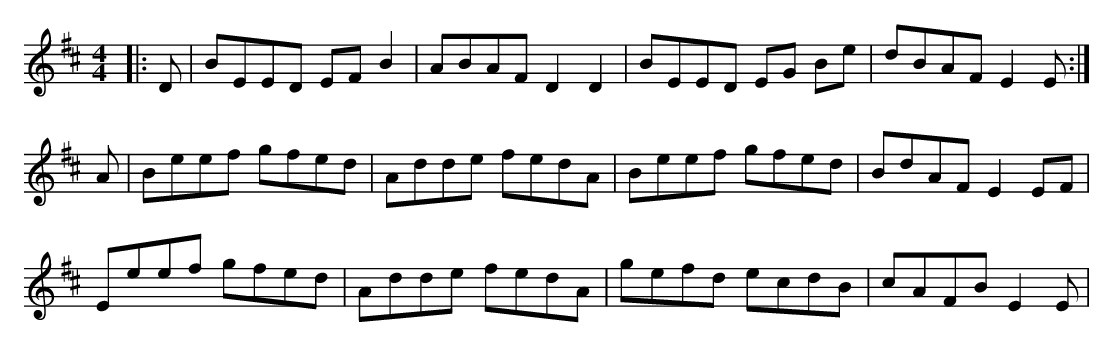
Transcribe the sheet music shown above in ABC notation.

X:1
M:4/4
K:Edor
|:D|BEED EF B2|ABAF D2 D2|BEED EG Be|dBAF E2E:|
A|Beef gfed|Adde fedA|Beef gfed|BdAF E2 EF|
Eeef gfed|Adde fedA|gefd ecdB|cAFB E2 E|
